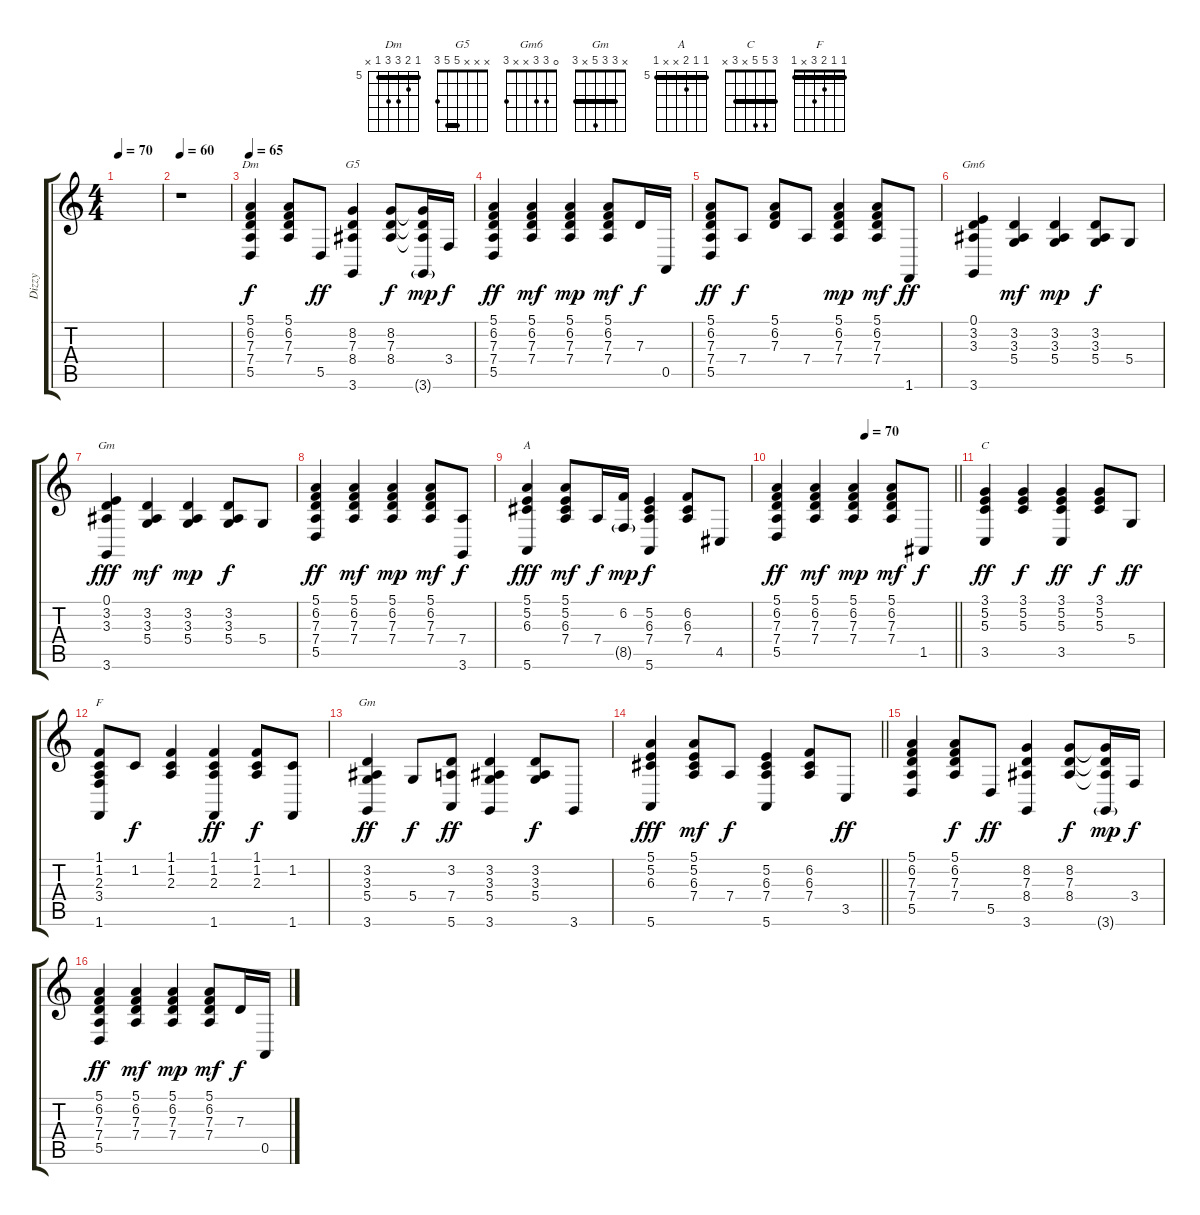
\track ("Dizzy" "Dizzy") {instrument electricgrandpiano}
\staff {score tabs}
\tuning (E4 B3 G3 D3 A2 E2) {hide}
\chord ("Dm" 5 6 7 7 5 x) {firstfret 5 barre 5}
\chord ("G5" x x x 5 5 3) {barre 5}
\chord ("Gm6" 0 3 3 x x 3)
\chord ("Gm" 0 3 3 5 5 3)
\chord ("A" 5 5 6 x x 5) {firstfret 5 barre 5}
\chord ("C" 3 5 5 x 3 x) {barre 3}
\chord ("F" 1 1 2 3 x 1) {barre 1}
\chord ("Gm" x 3 3 5 x 3) {barre 3}
\ts (4 4)
\tempo 70
\clef g2
\ks c
|
\tempo 60
r.1 |
\tempo 65
(5.1 6.2 7.3 7.4 5.5).4{ch "Dm"} (5.1 6.2 7.3 7.4).8{dy f} 5.5.8{dy ff} (8.2 7.3 8.4 3.6).4{ch "G5"} (8.2 7.3 8.4).8{dy f} (8.2{t} 7.3{t} 8.4{t} 3.6{g}).16{dy mp} 3.4.16{dy f} |
(5.1 6.2 7.3 7.4 5.5).4{dy ff} (5.1 6.2 7.3 7.4).4{dy mf} (5.1 6.2 7.3 7.4).4{dy mp} (5.1 6.2 7.3 7.4).8{dy mf} 7.3.16{dy f} 0.5.16 |
(5.1 6.2 7.3 7.4 5.5).8{dy ff} 7.4.8{dy f} (5.1 6.2 7.3).8 7.4.8 (5.1 6.2 7.3 7.4).4{dy mp} (5.1 6.2 7.3 7.4).8{dy mf} 1.6.8{dy ff} |
(0.1 3.2 3.3 3.6).4{ch "Gm6"} (3.2 3.3 5.4).4{dy mf} (3.2 3.3 5.4).4{dy mp} (3.2 3.3 5.4).8{dy f} 5.4.8 |
(0.1 3.2 3.3 3.6).4{ch "Gm" dy fff} (3.2 3.3 5.4).4{dy mf} (3.2 3.3 5.4).4{dy mp} (3.2 3.3 5.4).8{dy f} 5.4.8 |
(5.1 6.2 7.3 7.4 5.5).4{dy ff} (5.1 6.2 7.3 7.4).4{dy mf} (5.1 6.2 7.3 7.4).4{dy mp} (5.1 6.2 7.3 7.4).8{dy mf} (7.4 3.6).8{dy f} |
(5.1 5.2 6.3 5.6).4{ch "A" dy fff} (5.1 5.2 6.3 7.4).8{dy mf} 7.4.16{dy f} (6.2 8.5{g}).16{dy mp} (5.2 6.3 7.4 5.6).4{dy f} (6.2 6.3 7.4).8 4.5.8 |
\tempo (70 0.5)
\barLineRight lightlight
(5.1 6.2 7.3 7.4 5.5).4{dy ff} (5.1 6.2 7.3 7.4).4{dy mf} (5.1 6.2 7.3 7.4).4{dy mp} (5.1 6.2 7.3 7.4).8{dy mf} 1.5.8{dy f} |
(3.1 5.2 5.3 3.5).4{ch "C" dy ff} (3.1 5.2 5.3).4{dy f} (3.1 5.2 5.3 3.5).4{dy ff} (3.1 5.2 5.3).8{dy f} 5.4.8{dy ff} |
(1.1 1.2 2.3 3.4 1.6).8{ch "F"} 1.2.8{dy f} (1.1 1.2 2.3).4 (1.1 1.2 2.3 1.6).4{dy ff} (1.1 1.2 2.3).8{dy f} (1.2 1.6).8 |
(3.2 3.3 5.4 3.6).4{ch "Gm" dy ff} 5.4.8{dy f} (3.2 7.4 5.6).8{dy ff} (3.2 3.3 5.4 3.6).4 (3.2 3.3 5.4).8{dy f} 3.6.8 |
\barLineRight lightlight
(5.1 5.2 6.3 5.6).4{dy fff} (5.1 5.2 6.3 7.4).8{dy mf} 7.4.8{dy f} (5.2 6.3 7.4 5.6).4 (6.2 6.3 7.4).8 3.5.8{dy ff} |
(5.1 6.2 7.3 7.4 5.5).4 (5.1 6.2 7.3 7.4).8{dy f} 5.5.8{dy ff} (8.2 7.3 8.4 3.6).4 (8.2 7.3 8.4).8{dy f} (8.2{t} 7.3{t} 8.4{t} 3.6{g}).16{dy mp} 3.4.16{dy f} |
(5.1 6.2 7.3 7.4 5.5).4{dy ff} (5.1 6.2 7.3 7.4).4{dy mf} (5.1 6.2 7.3 7.4).4{dy mp} (5.1 6.2 7.3 7.4).8{dy mf} 7.3.16{dy f} 0.5.16
